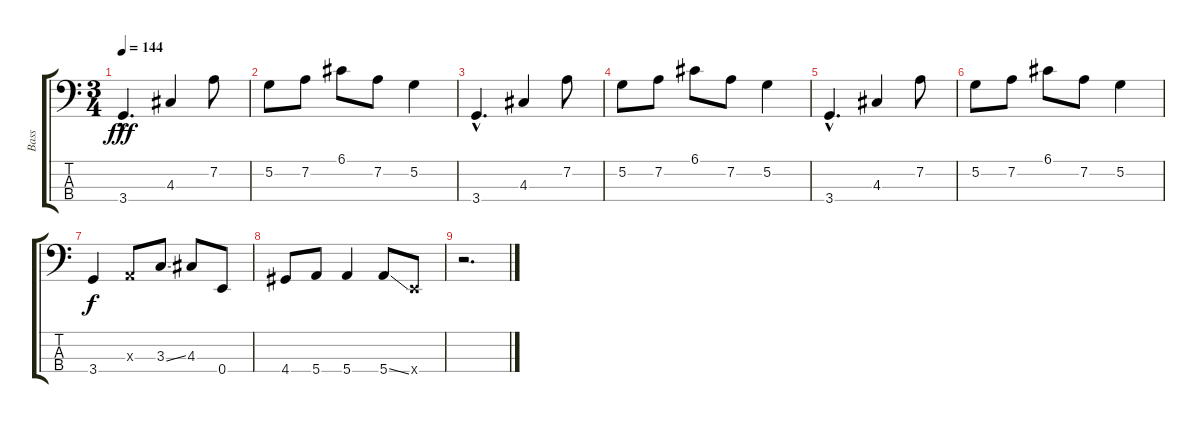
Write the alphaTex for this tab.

\track ("Bass" "Bass") {instrument electricbasspick}
\staff {score tabs}
\tuning (G2 D2 A1 E1) {hide}
\ts (3 4)
\tempo 144
\clef f4
\ks c
3.4{hac}.4{d dy fff} 4.3.4 7.2.8 |
5.2.8 7.2.8 6.1.8 7.2.8 5.2.4 |
3.4{hac}.4{d} 4.3.4 7.2.8 |
5.2.8 7.2.8 6.1.8 7.2.8 5.2.4 |
3.4{hac}.4{d} 4.3.4 7.2.8 |
5.2.8 7.2.8 6.1.8 7.2.8 5.2.4 |
3.4.4{dy f} 0.3{x}.8 3.3{ss}.8 4.3.8 0.4.8 |
4.4.8 5.4.8 5.4.4 5.4{ss}.8 0.4{x}.8 |
r.2{d}
